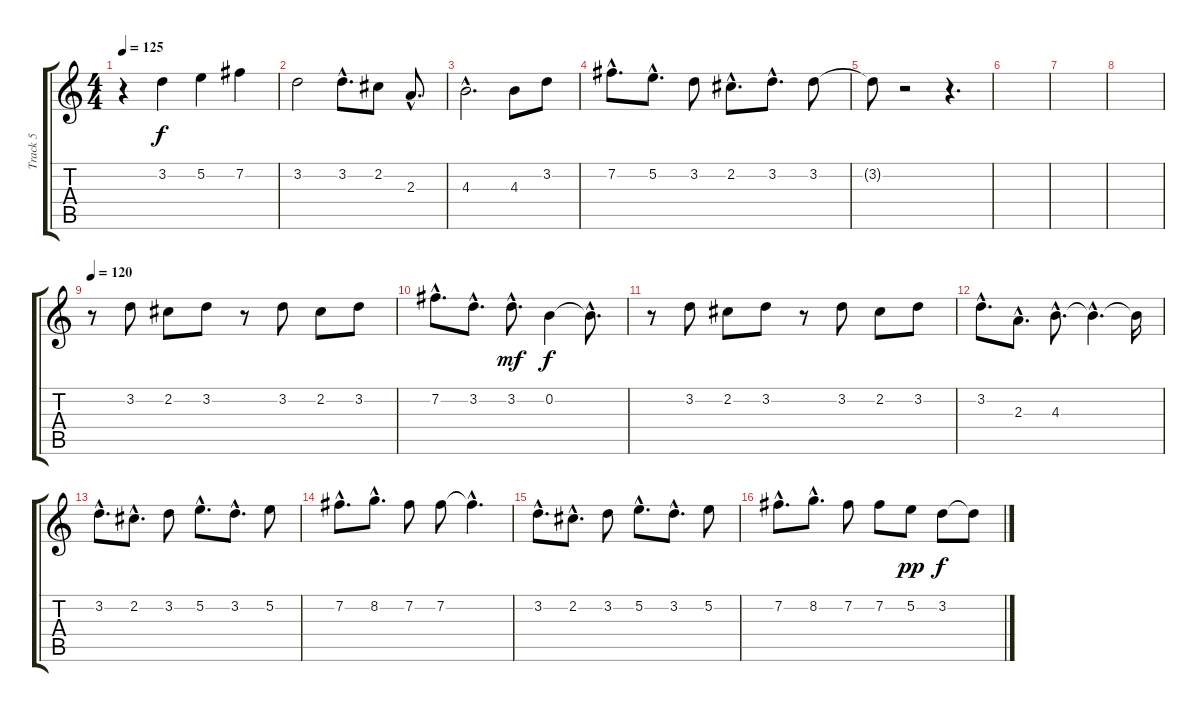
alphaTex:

\track ("Track 5" "Track 5") {instrument acousticguitarsteel}
\staff {score tabs}
\tuning (E4 B3 G3 D3 A2 E2) {hide}
\ts (4 4)
\tempo 125
\clef g2
\ks c
r.4{dy f} 3.2.4 5.2.4 7.2.4 |
3.2.2 3.2{hac}.8{d} 2.2.8 2.3{hac}.8{d} |
4.3{hac}.2{d} 4.3.8 3.2.8 |
7.2{hac}.8{d} 5.2{hac}.8{d} 3.2.8 2.2{hac}.8{d} 3.2{hac}.8{d} 3.2.8 |
3.2{t}.8 r.2 r.4{d} |
|
|
|
\tempo 120
r.8 3.2.8 2.2.8 3.2.8 r.8 3.2.8 2.2.8 3.2.8 |
7.2{hac}.8{d} 3.2{hac}.8{d} 3.2{hac}.8{d dy mf} 0.2.4{dy f} 0.2{hac t}.8{d} |
r.8 3.2.8 2.2.8 3.2.8 r.8 3.2.8 2.2.8 3.2.8 |
3.2{hac}.8{d} 2.3{hac}.8{d} 4.3{hac}.8{d} 4.3{hac t}.4{d} 4.3{t}.16 |
3.2{hac}.8{d} 2.2{hac}.8{d} 3.2.8 5.2{hac}.8{d} 3.2{hac}.8{d} 5.2.8 |
7.2{hac}.8{d} 8.2{hac}.8{d} 7.2.8 7.2.8 7.2{hac t}.4{d} |
3.2{hac}.8{d} 2.2{hac}.8{d} 3.2.8 5.2{hac}.8{d} 3.2{hac}.8{d} 5.2.8 |
7.2{hac}.8{d} 8.2{hac}.8{d} 7.2.8 7.2.8 5.2.8{dy pp} 3.2.8{dy f} 3.2{t}.8
